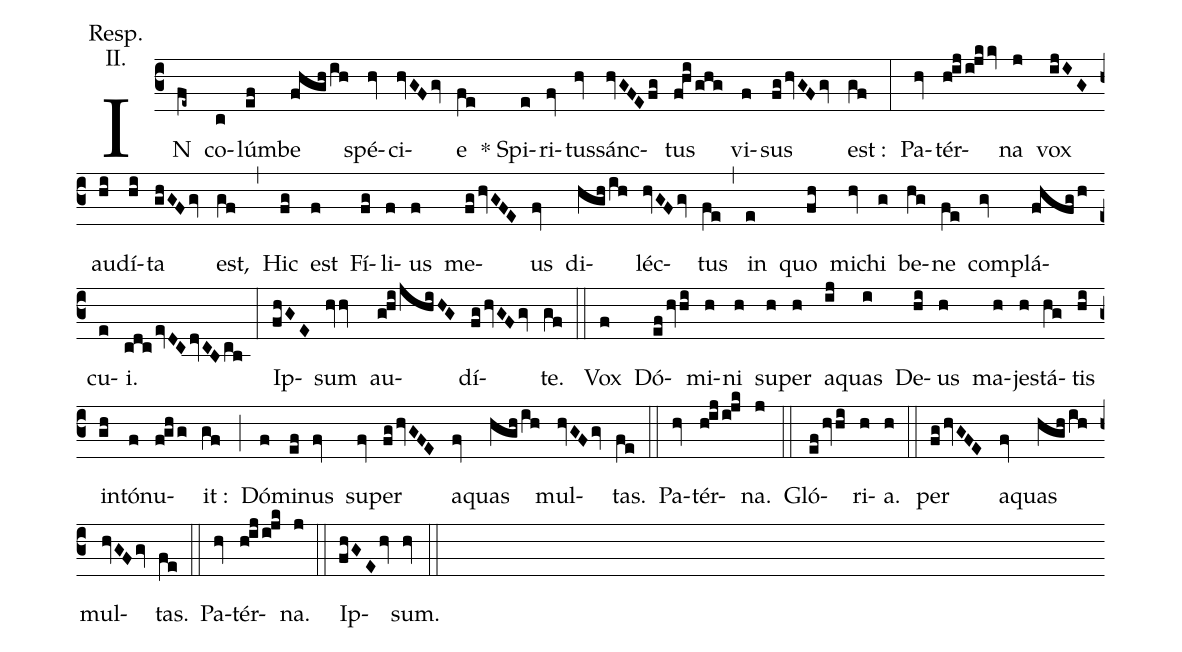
annotation: Resp.;
annotation: II.;
%%
(c3)
IN(fe~) co(c)lúm(ef)be(fhghih) spé(hv)ci(hvGFgv)e(fe) * Spi(e)ri(fv)tus(hv)sánc(hvGFEfg)tus(fhighg) vi(f)sus(fghvGFgv) est :(gf) (:)
Pa(hv)tér(hijijkkv)na(j) vox(ijIG) au(hi)dí(hi)ta(ghGFgv) est,(gf) (,)
Hic(fg) est(f) Fí(fg)li(f)us(f) me(fghvGFE)us(fv) di(hghih)léc(hvGFgv)tus(fe) (,)
in(e) quo(fh) mi(hv)chi(g) be(hg)ne(fe) com(gv)plá(fhfgh)cu(e)i.(cdcevDCdvCBcb) (:)
Ip(fhGE)sum(hvhv) au(ghijhiHG)dí(fghvGFgv)te.(gf) (::)
Vox(f) Dó(efhvhi)mi(h)ni(h) su(h)per(h) a(ij)quas(i) De(hi)us(h) ma(h)jes(h)tá(hg)tis(hi) in(gh)tó(f)nu(fghg)it :(gf) (;)
Dó(f)mi(ef)nus(fv) su(fv)per(fghvGFE) a(fv)quas(hghih) mul(hvGFgv)tas.(fe) (::)
Pa(hv)tér(hijijk)na.(j) (::)
Gló(efhvhi)ri(h)a.(h) (::)
per(fghvGFE) a(fv)quas(hghih) mul(hvGFgv)tas.(fe) (::)
Pa(hv)tér(hijijk)na.(j) (::)
Ip(fhGEhv)sum.(hv) (::)
